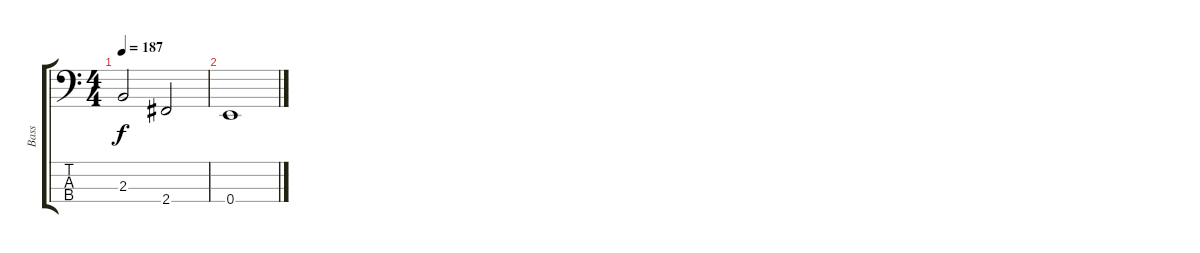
\track ("Bass" "Bass") {instrument electricbasspick}
\staff {score tabs}
\tuning (G2 D2 A1 E1) {hide}
\ts (4 4)
\tempo 187
\clef f4
\ks c
2.3.2{dy f} 2.4.2 |
0.4.1
